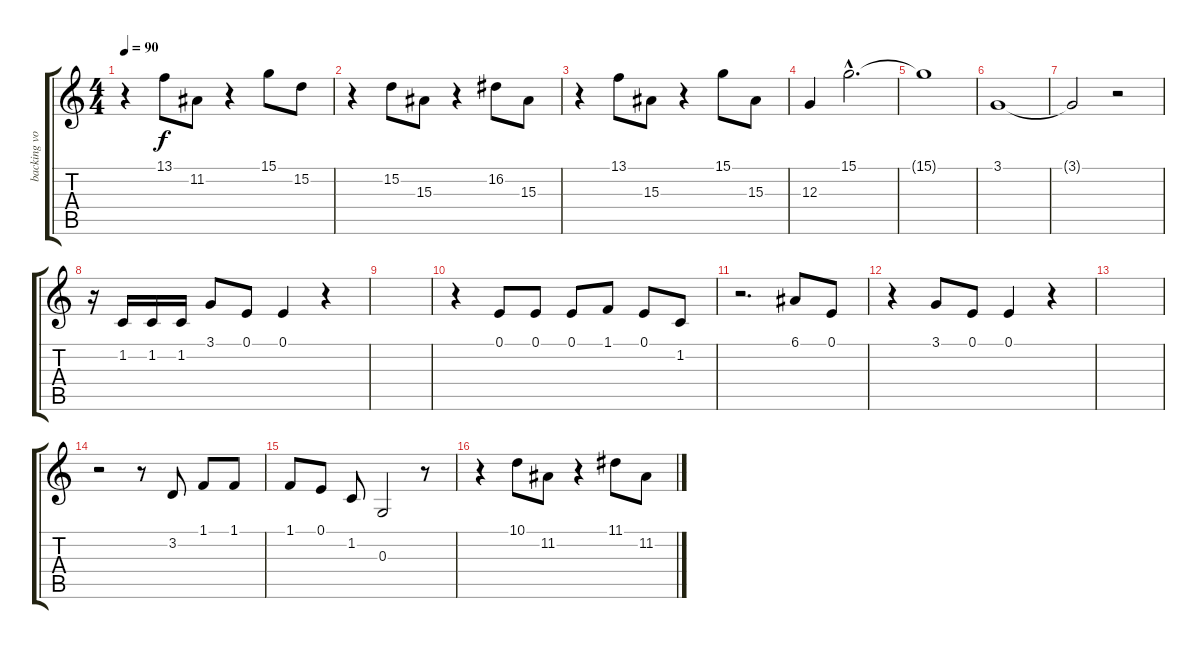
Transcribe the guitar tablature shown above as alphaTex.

\track ("backing vocal" "backing vo") {instrument tremolostrings}
\staff {score tabs}
\tuning (E4 B3 G3 D3 A2 E2) {hide}
\ts (4 4)
\tempo 90
\clef g2
\ks c
r.4{dy f} 13.1.8 11.2.8 r.4 15.1.8 15.2.8 |
r.4 15.2.8 15.3.8 r.4 16.2.8 15.3.8 |
r.4 13.1.8 15.3.8 r.4 15.1.8 15.3.8 |
12.3.4 15.1{hac}.2{d} |
15.1{t}.1 |
3.1.1 |
3.1{t}.2 r.2 |
r.16 1.2.16 1.2.16 1.2.16 3.1.8 0.1.8 0.1.4 r.4 |
|
r.4 0.1.8 0.1.8 0.1.8 1.1.8 0.1.8 1.2.8 |
r.2{d} 6.1.8 0.1.8 |
r.4 3.1.8 0.1.8 0.1.4 r.4 |
|
r.2 r.8 3.2.8 1.1.8 1.1.8 |
1.1.8 0.1.8 1.2.8 0.3.2 r.8 |
r.4 10.1.8 11.2.8 r.4 11.1.8 11.2.8
